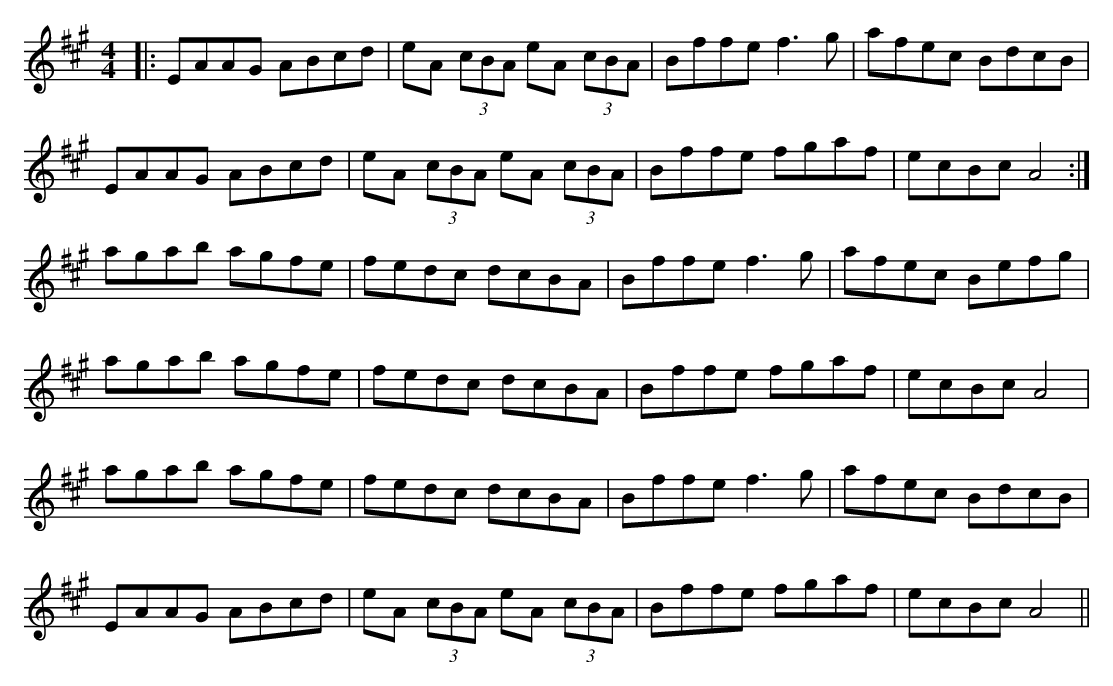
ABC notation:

X:1
M:4/4
K:A
|:EAAG ABcd|eA (3cBA eA (3cBA|Bffe f3 g|afec BdcB|
EAAG ABcd|eA (3cBA eA (3cBA|Bffe fgaf|ecBc A4:|
agab agfe|fedc dcBA|Bffe f3 g|afec Befg|
agab agfe|fedc dcBA|Bffe fgaf|ecBc A4|
agab agfe|fedc dcBA|Bffe f3 g|afec BdcB|
EAAG ABcd|eA (3cBA eA (3cBA|Bffe fgaf|ecBc A4||
